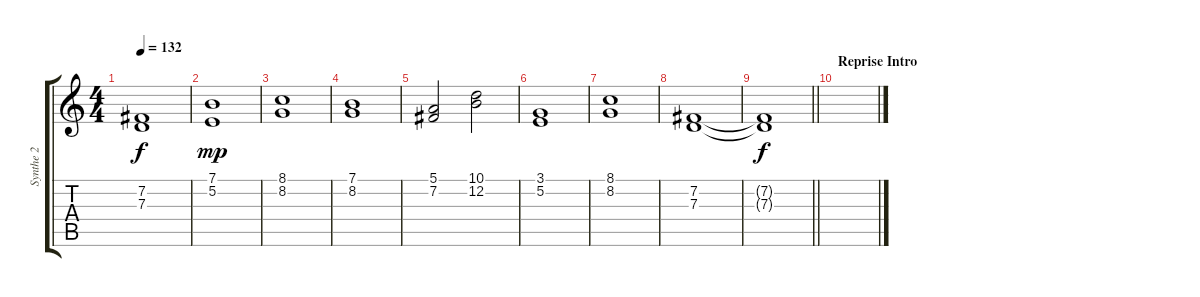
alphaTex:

\track ("Synthe 2" "Synthe 2") {instrument stringensemble1}
\staff {score tabs}
\tuning (E4 B3 G3 D3 A2 E2) {hide}
\ts (4 4)
\tempo 132
\clef g2
\ks c
(7.2{t} 7.3{t}).1{dy f} |
(7.1 5.2).1{dy mp} |
(8.1 8.2).1 |
(7.1 8.2).1 |
(5.1 7.2).2 (10.1 12.2).2 |
(3.1 5.2).1 |
(8.1 8.2).1 |
(7.2 7.3).1 |
\barLineRight lightlight
(7.2{t} 7.3{t}).1{dy f} |
\section ("" "Reprise Intro")
